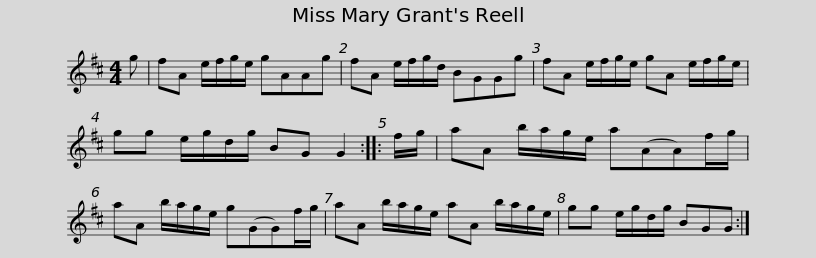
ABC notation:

X:1
L:1/8
M:4/4
I:linebreak $
K:D
V:1 treble
V:1
 g | fA e/f/g/e/ gAAg | fA e/f/g/d/ BGGg | fA e/f/g/e/ gA e/f/g/e/ | gg e/g/d/g/ BG G2 :: %5
 f/g/ |$ aA b/a/g/e/ a(AA)f/g/ | aA b/a/g/e/ g(GG)f/g/ | aA b/a/g/e/ aA b/a/g/e/ | gg e/g/d/g/ BGG :| %10
